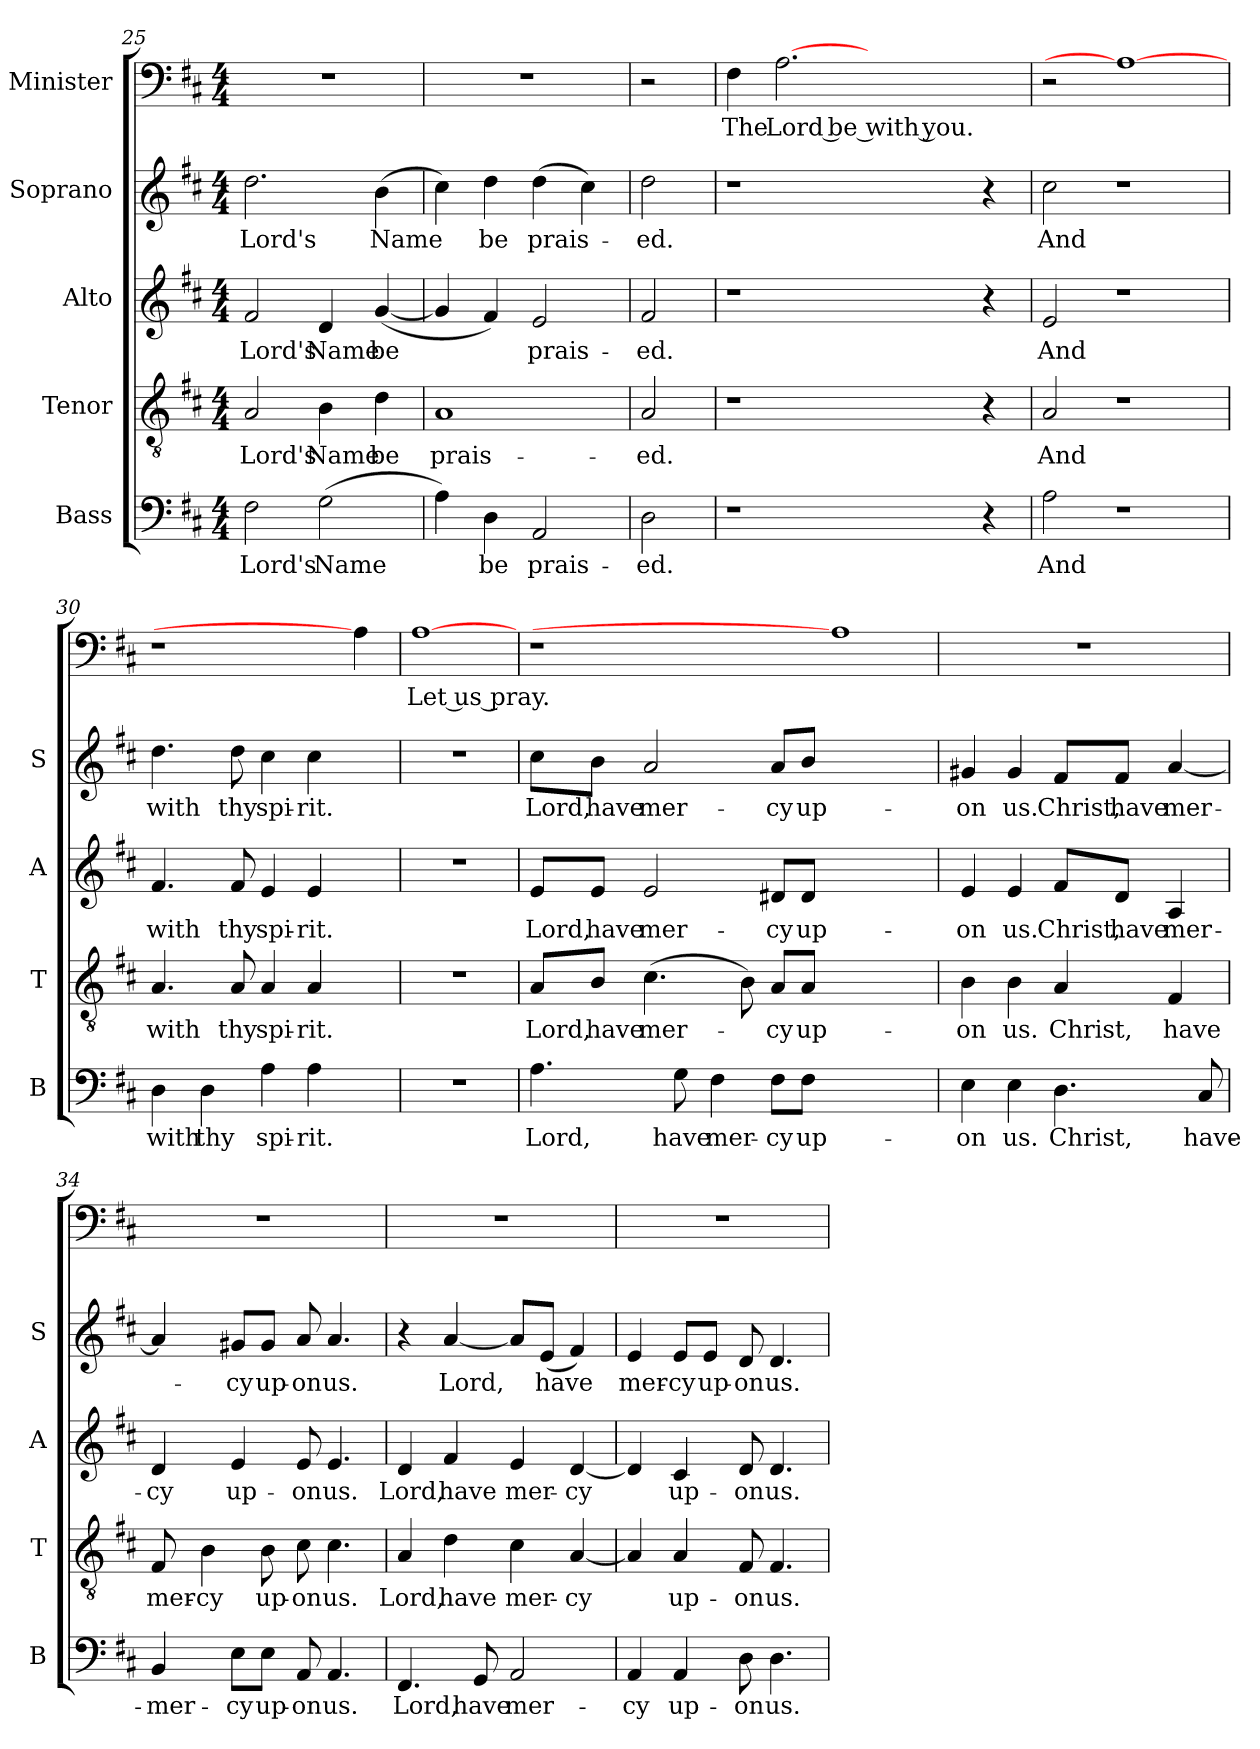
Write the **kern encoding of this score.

**kern	**text	**kern	**text	**kern	**text	**kern	**text	**kern	**text
*part5	*part5	*part4	*part4	*part3	*part3	*part2	*part2	*part1	*part1
*staff5	*staff5	*staff4	*staff4	*staff3	*staff3	*staff2	*staff2	*staff1	*staff1
*I"Bass	*	*I"Tenor	*	*I"Alto	*	*I"Soprano	*	*I"Minister	*
*I'B	*	*I'T	*	*I'A	*	*I'S	*	*	*
*clefF4	*	*clefGv2	*	*clefG2	*	*clefG2	*	*clefF4	*
*k[f#c#]	*	*k[f#c#]	*	*k[f#c#]	*	*k[f#c#]	*	*k[f#c#]	*
*M4/4	*	*M4/4	*	*M4/4	*	*M4/4	*	*M4/4	*
=25	=25	=25	=25	=25	=25	=25	=25	=25	=25
!	!LO:LY:b	!	!LO:LY:b	!	!LO:LY:b	!	!LO:LY:b	!	!
2F#\	Lord's	2A/	Lord's	2f#/	Lord's	2.dd\	Lord's	1r	.
!	!LO:LY:b	!	!LO:LY:b	!	!LO:LY:b	!	!	!	!
(2G\	Name	4B\	Name	4d/	Name	.	.	.	.
!	!	!	!LO:LY:b	!	!LO:LY:b	!	!LO:LY:b	!	!
.	.	4d\	be	([4g/	be	(4b\	Name	.	.
=26	=26	=26	=26	=26	=26	=26	=26	=26	=26
!	!	!	!LO:LY:b	!	!	!	!	!	!
4A\)	.	1A	prais-	4g/]	.	4cc#\)	.	1r	.
!	!LO:LY:b	!	!	!	!	!	!LO:LY:b	!	!
4D\	be	.	.	4f#/)	.	4dd\	be	.	.
!	!LO:LY:b	!	!	!	!LO:LY:b	!	!LO:LY:b	!	!
2AA/	prais-	.	.	2e/	prais-	(4dd\	prais-	.	.
.	.	.	.	.	.	4cc#\)	.	.	.
=27	=27	=27	=27	=27	=27	=27	=27	=27	=27
!	!LO:LY:b	!	!LO:LY:b	!	!LO:LY:b	!	!LO:LY:b	!	!
2D\	-ed.	2A/	-ed.	2f#/	-ed.	2dd\	-ed.	2r	.
!!LO:PB:g=z
=28	=28	=28	=28	=28	=28	=28	=28	=28	=28
!	!	!	!	!	!	!	!	!	!LO:LY:b
1r	.	1r	.	1r	.	1r	.	4F#\	The
!	!	!	!	!	!	!	!	!	!LO:LY:b
.	.	.	.	.	.	.	.	[2.A	Lord be with you.
1ryy	.	1ryy	.	1ryy	.	1ryy	.	1ryy	.
4r	.	4r	.	4r	.	4r	.	4ryy	.
!!LO:LB:g=z
=29	=29	=29	=29	=29	=29	=29	=29	=29	=29
!	!LO:LY:b	!	!LO:LY:b	!	!LO:LY:b	!	!LO:LY:b	!	!
2A\	And	2A/	And	2e/	And	2cc#\	And	2r	.
1r	.	1r	.	1r	.	1r	.	1A_	.
=30	=30	=30	=30	=30	=30	=30	=30	=30	=30
!	!LO:LY:b	!	!LO:LY:b	!	!LO:LY:b	!	!LO:LY:b	!	!
4D\	with	4.A/	with	4.f#/	with	4.dd\	with	1r	.
!	!LO:LY:b	!	!	!	!	!	!	!	!
4D\	thy	.	.	.	.	.	.	.	.
!	!	!	!LO:LY:b	!	!LO:LY:b	!	!LO:LY:b	!	!
.	.	8A/	thy	8f#/	thy	8dd\	thy	.	.
!	!LO:LY:b	!	!LO:LY:b	!	!LO:LY:b	!	!LO:LY:b	!	!
4A\	spi-	4A/	spi-	4e/	spi-	4cc#\	spi-	.	.
!	!LO:LY:b	!	!LO:LY:b	!	!LO:LY:b	!	!LO:LY:b	!	!
4A\	-rit.	4A/	-rit.	4e/	-rit.	4cc#\	-rit.	.	.
4ryy	.	4ryy	.	4ryy	.	4ryy	.	4A]	.
!!LO:LB:g=z
=31	=31	=31	=31	=31	=31	=31	=31	=31	=31
!	!	!	!	!	!	!	!	!	!LO:LY:b
1r	.	1r	.	1r	.	1r	.	[1A	Let us pray.
!!LO:LB:g=z
=32	=32	=32	=32	=32	=32	=32	=32	=32	=32
!	!LO:LY:b	!	!LO:LY:b	!	!LO:LY:b	!	!LO:LY:b	!	!
4.A\	Lord,	8A/L	Lord,	8e/L	Lord,	8cc#\L	Lord,	1r	.
!	!	!	!LO:LY:b	!	!LO:LY:b	!	!LO:LY:b	!	!
.	.	8B/J	have	8e/J	have	8b\J	have	.	.
!	!	!	!LO:LY:b	!	!LO:LY:b	!	!LO:LY:b	!	!
.	.	(4.c#\	mer-	2e/	mer-	2a/	mer-	.	.
!	!LO:LY:b	!	!	!	!	!	!	!	!
8G\	have	.	.	.	.	.	.	.	.
!	!LO:LY:b	!	!	!	!	!	!	!	!
4F#\	mer-	.	.	.	.	.	.	.	.
.	.	8B\)	.	.	.	.	.	.	.
!	!LO:LY:b	!	!LO:LY:b	!	!LO:LY:b	!	!LO:LY:b	!	!
8F#\L	-cy	8A/L	-cy	8d#X/L	-cy	8a/L	-cy	.	.
!	!LO:LY:b	!	!LO:LY:b	!	!LO:LY:b	!	!LO:LY:b	!	!
8F#\J	up-	8A/J	up-	8d#/J	up-	8b/J	up-	.	.
1ryy	.	1ryy	.	1ryy	.	1ryy	.	1A]	.
=33	=33	=33	=33	=33	=33	=33	=33	=33	=33
!	!LO:LY:b	!	!LO:LY:b	!	!LO:LY:b	!	!LO:LY:b	!	!
4E\	-on	4B\	-on	4e/	-on	4g#X/	-on	1r	.
!	!LO:LY:b	!	!LO:LY:b	!	!LO:LY:b	!	!LO:LY:b	!	!
4E\	us.	4B\	us.	4e/	us.	4g#/	us.	.	.
!	!LO:LY:b	!	!LO:LY:b	!	!LO:LY:b	!	!LO:LY:b	!	!
4.D\	Christ,	4A/	Christ,	8f#/L	Christ,	8f#/L	Christ,	.	.
!	!	!	!	!	!LO:LY:b	!	!LO:LY:b	!	!
.	.	.	.	8d/J	have	8f#/J	have	.	.
!	!	!	!LO:LY:b	!	!LO:LY:b	!	!LO:LY:b	!	!
.	.	4F#/	have	4A/	mer-	[4a/	mer-	.	.
!	!LO:LY:b	!	!	!	!	!	!	!	!
8C#/	have-	.	.	.	.	.	.	.	.
!!LO:LB:g=z
=34	=34	=34	=34	=34	=34	=34	=34	=34	=34
!	!LO:LY:b	!	!LO:LY:b	!	!LO:LY:b	!	!	!	!
4BB/	mer-	8F#/	mer-	4d/	cy	4a/]	.	1r	.
!	!	!	!LO:LY:b	!	!	!	!	!	!
.	.	4B\	-cy	.	.	.	.	.	.
!	!LO:LY:b	!	!	!	!LO:LY:b	!	!LO:LY:b	!	!
8E\L	-cy	.	.	4e/	up-	8g#X/L	-cy	.	.
!	!LO:LY:b	!	!LO:LY:b	!	!	!	!LO:LY:b	!	!
8E\J	up-	8B\	up-	.	.	8g#/J	up-	.	.
!	!LO:LY:b	!	!LO:LY:b	!	!LO:LY:b	!	!LO:LY:b	!	!
8AA/	-on	8c#\	-on	8e/	-on	8a/	-on	.	.
!	!LO:LY:b	!	!LO:LY:b	!	!LO:LY:b	!	!LO:LY:b	!	!
4.AA/	us.	4.c#\	us.	4.e/	us.	4.a/	us.	.	.
=35	=35	=35	=35	=35	=35	=35	=35	=35	=35
!	!LO:LY:b	!	!LO:LY:b	!	!LO:LY:b	!	!	!	!
4.FF#/	Lord,	4A/	Lord,	4d/	Lord,	4r	.	1r	.
!	!	!	!LO:LY:b	!	!LO:LY:b	!	!LO:LY:b	!	!
.	.	4d\	have	4f#/	have	[4a/	Lord,	.	.
!	!LO:LY:b	!	!	!	!	!	!	!	!
8GG/	have	.	.	.	.	.	.	.	.
!	!LO:LY:b	!	!LO:LY:b	!	!LO:LY:b	!	!	!	!
2AA/	mer-	4c#\	mer-	4e/	mer-	8a/L]	.	.	.
!	!	!	!	!	!	!	!LO:LY:b	!	!
.	.	.	.	.	.	(8e/J	have	.	.
!	!	!	!LO:LY:b	!	!LO:LY:b	!	!	!	!
.	.	[4A/	-cy	[4d/	-cy	4f#/)	.	.	.
=36	=36	=36	=36	=36	=36	=36	=36	=36	=36
!	!LO:LY:b	!	!	!	!	!	!LO:LY:b	!	!
4AA/	-cy	4A/]	.	4d/]	.	4e/	mer-	1r	.
!	!LO:LY:b	!	!LO:LY:b	!	!LO:LY:b	!	!LO:LY:b	!	!
4AA/	-up-	4A/	up-	4c#/	up-	8e/L	-cy	.	.
!	!	!	!	!	!	!	!LO:LY:b	!	!
.	.	.	.	.	.	8e/J	up-	.	.
!	!LO:LY:b	!	!LO:LY:b	!	!LO:LY:b	!	!LO:LY:b	!	!
8D\	-on	8F#/	-on	8d/	-on	8d/	-on	.	.
!	!LO:LY:b	!	!LO:LY:b	!	!LO:LY:b	!	!LO:LY:b	!	!
4.D\	us.	4.F#/	us.	4.d/	us.	4.d/	us.	.	.
=	=	=	=	=	=	=	=	=	=
*-	*-	*-	*-	*-	*-	*-	*-	*-	*-
